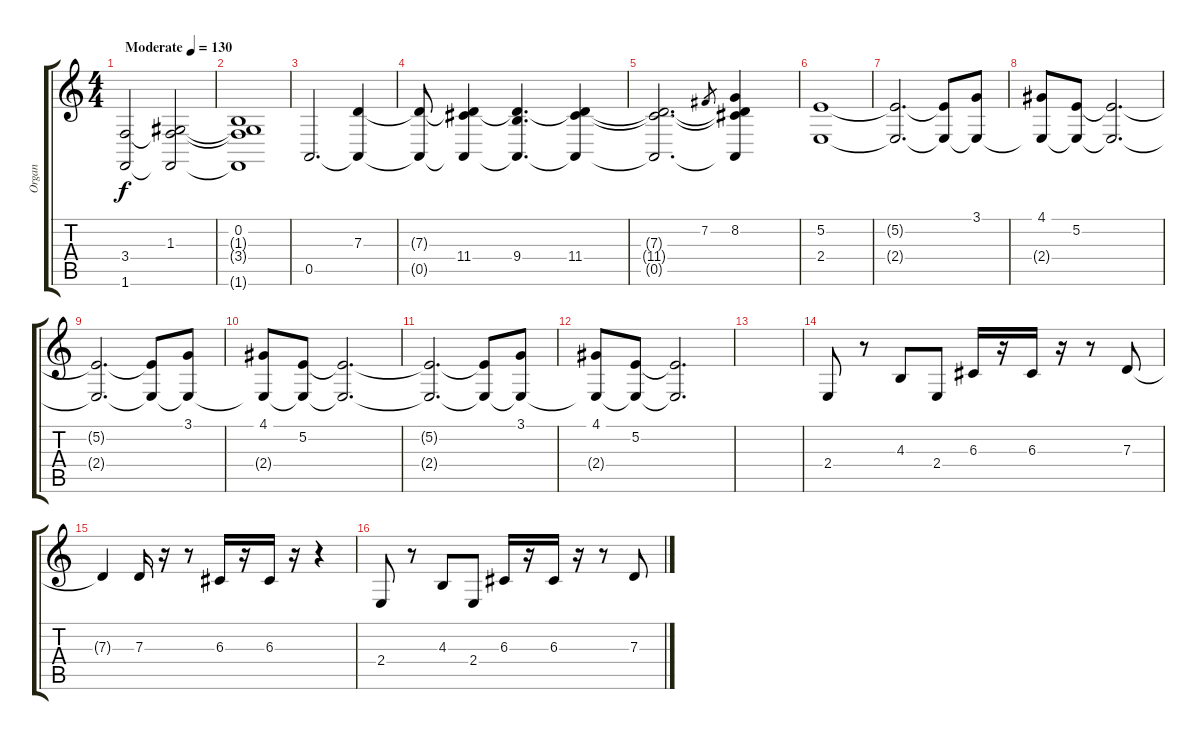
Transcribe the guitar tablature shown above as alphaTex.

\track ("Organ" "Organ") {instrument drawbarorgan}
\staff {score tabs}
\tuning (E4 B3 G3 D3 A2 E2) {hide}
\ts (4 4)
\tempo (130 "Moderate")
\clef g2
\ks c
(3.4 1.6).2{dy f instrument drawbarorgan} (1.3 3.4{t} 1.6{t}).2 |
(0.2 1.3{t} 3.4{t} 1.6{t}).1 |
0.5.2{d} (7.3 0.5{t}).4 |
(7.3{t} 0.5{t}).8 (7.3{t} 11.4 0.5{t}).4 (7.3{t} 9.4 0.5{t}).4{d} (7.3{t} 11.4 0.5{t}).4 |
(7.3{t} 11.4{t} 0.5{t}).2{d} 7.2.8{gr} (8.2 7.3{t} 11.4{t} 0.5{t}).4 |
(5.2 2.4).1 |
(5.2{t} 2.4{t}).2{d} (5.2{t} 2.4{t}).8 (3.1 2.4{t}).8 |
(4.1 2.4{t}).8 (5.2 2.4{t}).8 (5.2{t} 2.4{t}).2{d} |
(5.2{t} 2.4{t}).2{d} (5.2{t} 2.4{t}).8 (3.1 2.4{t}).8 |
(4.1 2.4{t}).8 (5.2 2.4{t}).8 (5.2{t} 2.4{t}).2{d} |
(5.2{t} 2.4{t}).2{d} (5.2{t} 2.4{t}).8 (3.1 2.4{t}).8 |
(4.1 2.4{t}).8 (5.2 2.4{t}).8 (5.2{t} 2.4{t}).2{d} |
|
2.4.8 r.8 4.3.8 2.4.8 6.3.16 r.16 6.3.16 r.16 r.8 7.3.8 |
7.3{t}.4 7.3.16 r.16 r.8 6.3.16 r.16 6.3.16 r.16 r.4 |
2.4.8 r.8 4.3.8 2.4.8 6.3.16 r.16 6.3.16 r.16 r.8 7.3.8
